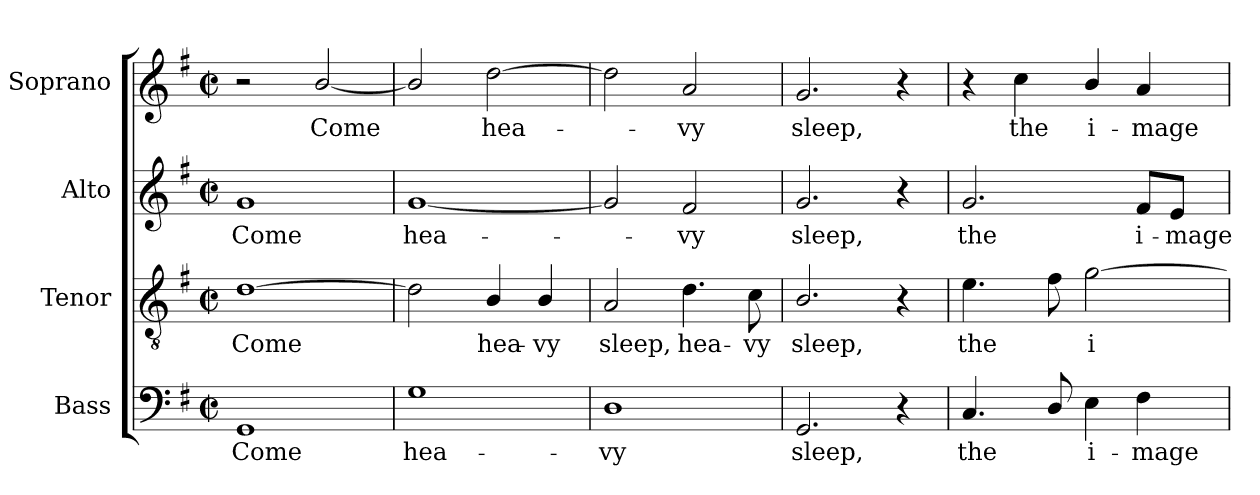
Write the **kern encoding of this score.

**kern	**text	**kern	**text	**kern	**text	**kern	**text
*part4	*part4	*part3	*part3	*part2	*part2	*part1	*part1
*staff4	*staff4	*staff3	*staff3	*staff2	*staff2	*staff1	*staff1
*I"Bass	*	*I"Tenor	*	*I"Alto	*	*I"Soprano	*
*I'B.	*	*I'T.	*	*I'A.	*	*I'S.	*
!!LO:PB:g=z
*clefF4	*	*clefGv2	*	*clefG2	*	*clefG2	*
*	*	*ITrd7c12	*	*	*	*	*
*k[f#]	*	*k[f#]	*	*k[f#]	*	*k[f#]	*
*G:	*	*G:	*	*G:	*	*G:	*
*M2/2	*	*M2/2	*	*M2/2	*	*M2/2	*
*met(c|)	*	*met(c|)	*	*met(c|)	*	*met(c|)	*
=1	=1	=1	=1	=1	=1	=1	=1
!	!LO:LY:b:color=#000000	!	!	!	!	!	!
!	!	!	!LO:LY:b:color=#000000	!	!	!	!
!	!	!	!	!	!LO:LY:b:color=#000000	!	!
1GGi	Come	[1Di	Come	1gi	Come	2r	.
!	!	!	!	!	!	!	!LO:LY:b:color=#000000
.	.	.	.	.	.	[2bi/	Come
=2	=2	=2	=2	=2	=2	=2	=2
!	!LO:LY:b:color=#000000	!	!	!	!	!	!
!	!	!	!	!	!LO:LY:b:color=#000000	!	!
1Gi	hea-	2Di\]	.	[1gi	hea-	2bi/]	.
!	!	!	!LO:LY:b:color=#000000	!	!	!	!
!	!	!	!	!	!	!	!LO:LY:b:color=#000000
.	.	4BBi/	hea-	.	.	[2ddi\	hea-
!	!	!	!LO:LY:b:color=#000000	!	!	!	!
.	.	4BBi/	-vy	.	.	.	.
=3	=3	=3	=3	=3	=3	=3	=3
!	!LO:LY:b:color=#000000	!	!	!	!	!	!
!	!	!	!LO:LY:b:color=#000000	!	!	!	!
1Di	-vy	2AAi/	sleep,	2gi/]	.	2ddi\]	.
!	!	!	!LO:LY:b:color=#000000	!	!	!	!
!	!	!	!	!	!LO:LY:b:color=#000000	!	!
!	!	!	!	!	!	!	!LO:LY:b:color=#000000
.	.	4.Di\	hea-	2f#i/	-vy	2ai/	-vy
!	!	!	!LO:LY:b:color=#000000	!	!	!	!
.	.	8Ci\	-vy	.	.	.	.
=4	=4	=4	=4	=4	=4	=4	=4
!	!LO:LY:b:color=#000000	!	!	!	!	!	!
!	!	!	!LO:LY:b:color=#000000	!	!	!	!
!	!	!	!	!	!LO:LY:b:color=#000000	!	!
!	!	!	!	!	!	!	!LO:LY:b:color=#000000
2.GGi/	sleep,	2.BBi/	sleep,	2.gi/	sleep,	2.gi/	sleep,
4r	.	4r	.	4r	.	4r	.
=5	=5	=5	=5	=5	=5	=5	=5
!	!LO:LY:b:color=#000000	!	!	!	!	!	!
!	!	!	!LO:LY:b:color=#000000	!	!	!	!
!	!	!	!	!	!LO:LY:b:color=#000000	!	!
4.Ci/	the	4.Ei\	the	2.gi/	the	4r	.
!	!	!	!	!	!	!	!LO:LY:b:color=#000000
.	.	.	.	.	.	4cci\	the
8Di/	.	8F#i\	.	.	.	.	.
!	!LO:LY:b:color=#000000	!	!	!	!	!	!
!	!	!	!LO:LY:b:color=#000000	!	!	!	!
!	!	!	!	!	!	!	!LO:LY:b:color=#000000
4Ei\	i-	[2Gi\	i-	.	.	4bi/	i-
!	!LO:LY:b:color=#000000	!	!	!	!	!	!
!	!	!	!	!	!LO:LY:b:color=#000000	!	!
!	!	!	!	!	!	!	!LO:LY:b:color=#000000
4F#i\	-mage	.	.	8f#i/L	i-	4ai/	-mage
!	!	!	!	!	!LO:LY:b:color=#000000	!	!
.	.	.	.	8ei/J	-mage	.	.
=	=	=	=	=	=	=	=
*-	*-	*-	*-	*-	*-	*-	*-
